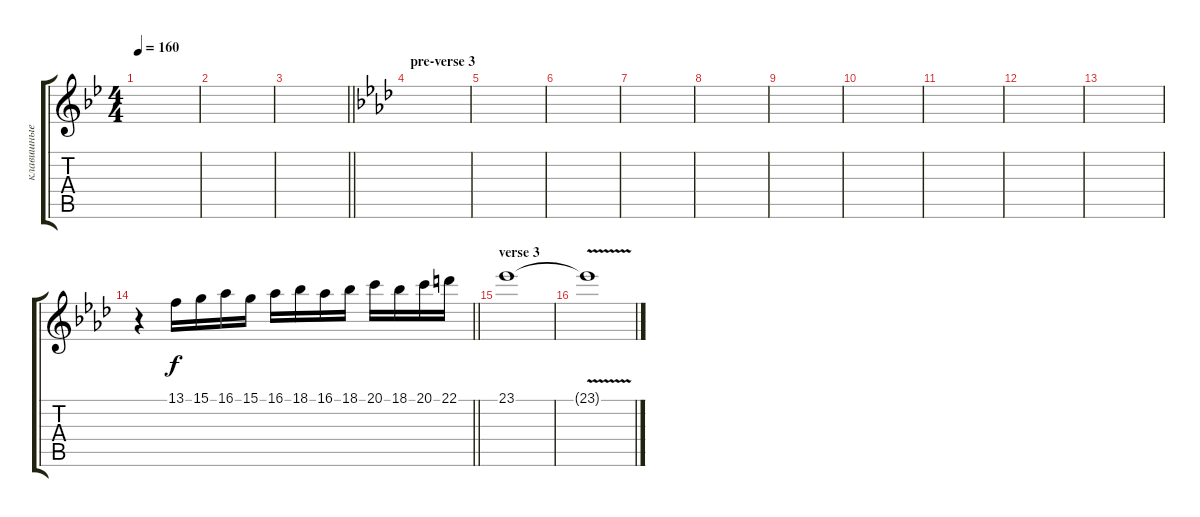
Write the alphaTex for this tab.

\track ("клавишные 1" "клавишные ") {instrument stringensemble1}
\staff {score tabs}
\tuning (E4 B3 G3 D3 A2 E2) {hide}
\ts (4 4)
\tempo 160
\clef g2
\ks gminor
|
|
\barLineRight lightlight
|
\section ("" "pre-verse 3")
\ks fminor
|
|
|
|
|
|
|
|
|
|
\barLineRight lightlight
r.4{instrument stringensemble1} 13.1.16 15.1.16 16.1.16 15.1.16 16.1.16 18.1.16 16.1.16 18.1.16 20.1.16 18.1.16 20.1.16 22.1.16 |
\section ("" "verse 3")
23.1.1 |
23.1{v t}.1
